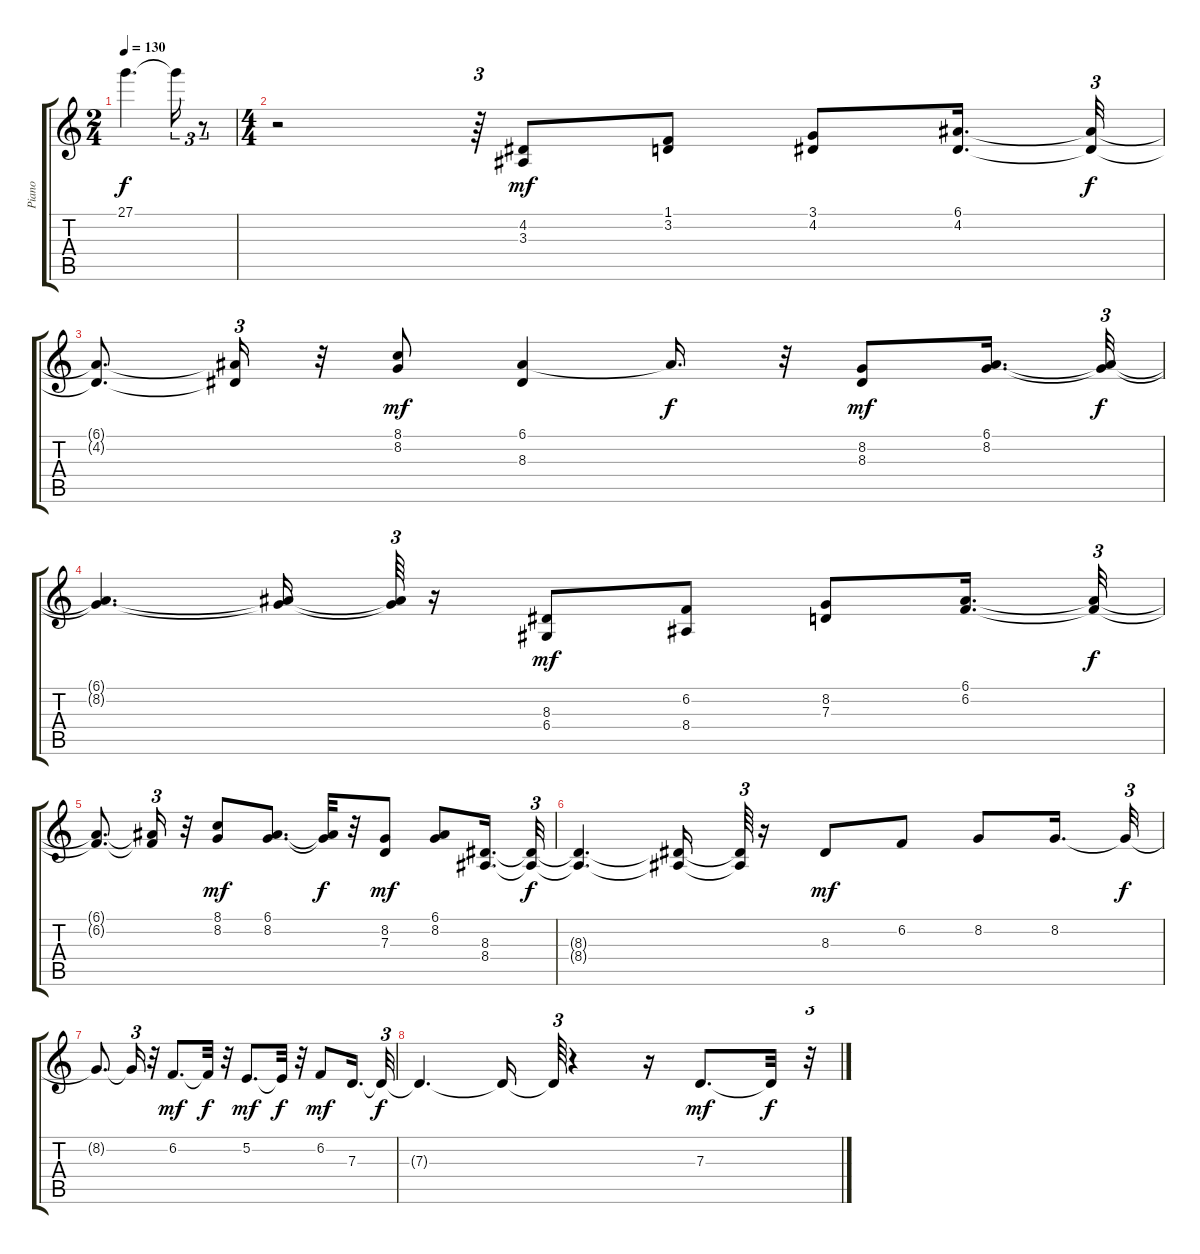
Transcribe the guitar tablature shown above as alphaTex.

\track ("Piano" "Piano") {instrument acousticgrandpiano}
\staff {score tabs}
\tuning (E4 B3 G3 D3 A2 E2) {hide}
\ts (2 4)
\tempo 130
\clef g2
\ks c
27.1{t}.4{d dy f} 27.1{t}.16{tu (3 2)} r.8{tu (3 2)} |
\ts (4 4)
r.2 r.64{tu (3 2)} (4.2 3.3).8{dy mf} (1.1 3.2).8 (3.1 4.2).8 (6.1 4.2).16{d} (6.1{t} 4.2{t}).32{tu (3 2) dy f} |
(6.1{t} 4.2{t}).8{d} (6.1{t} 4.2{t}).16{tu (3 2)} r.32 (8.1 8.2).8{dy mf} (6.1 8.3).4 6.1{t}.16{d dy f} r.32 (8.2 8.3).8{dy mf} (6.1 8.2).16{d} (6.1{t} 8.2{t}).32{tu (3 2) dy f} |
(6.1{t} 8.2{t}).4{d} (6.1{t} 8.2{t}).16 (6.1{t} 8.2{t}).64{tu (3 2)} r.16 (8.3 6.4).8{dy mf} (6.2 8.4).8 (8.2 7.3).8 (6.1 6.2).16{d} (6.1{t} 6.2{t}).32{tu (3 2) dy f} |
(6.1{t} 6.2{t}).8{d} (6.1{t} 6.2{t}).16{tu (3 2)} r.32 (8.1 8.2).8{dy mf} (6.1 8.2).8{d} (6.1{t} 8.2{t}).32{dy f} r.32 (8.2 7.3).8{dy mf} (6.1 8.2).8 (8.3 8.4).16{d} (8.3{t} 8.4{t}).32{tu (3 2) dy f} |
(8.3{t} 8.4{t}).4{d} (8.3{t} 8.4{t}).16 (8.3{t} 8.4{t}).64{tu (3 2)} r.16 8.3.8{dy mf} 6.2.8 8.2.8 8.2.16{d} 8.2{t}.32{tu (3 2) dy f} |
8.2{t}.8{d} 8.2{t}.16{tu (3 2)} r.32 6.2.8{d dy mf} 6.2{t}.32{dy f} r.32 5.2.8{d dy mf} 5.2{t}.32{dy f} r.32 6.2.8{dy mf} 7.3.16{d} 7.3{t}.32{tu (3 2) dy f} |
7.3{t}.4{d} 7.3{t}.16 7.3{t}.64{tu (3 2)} r.4 r.16 7.3.8{d dy mf} 7.3{t}.32{dy f} r.32{tu (3 2)}
